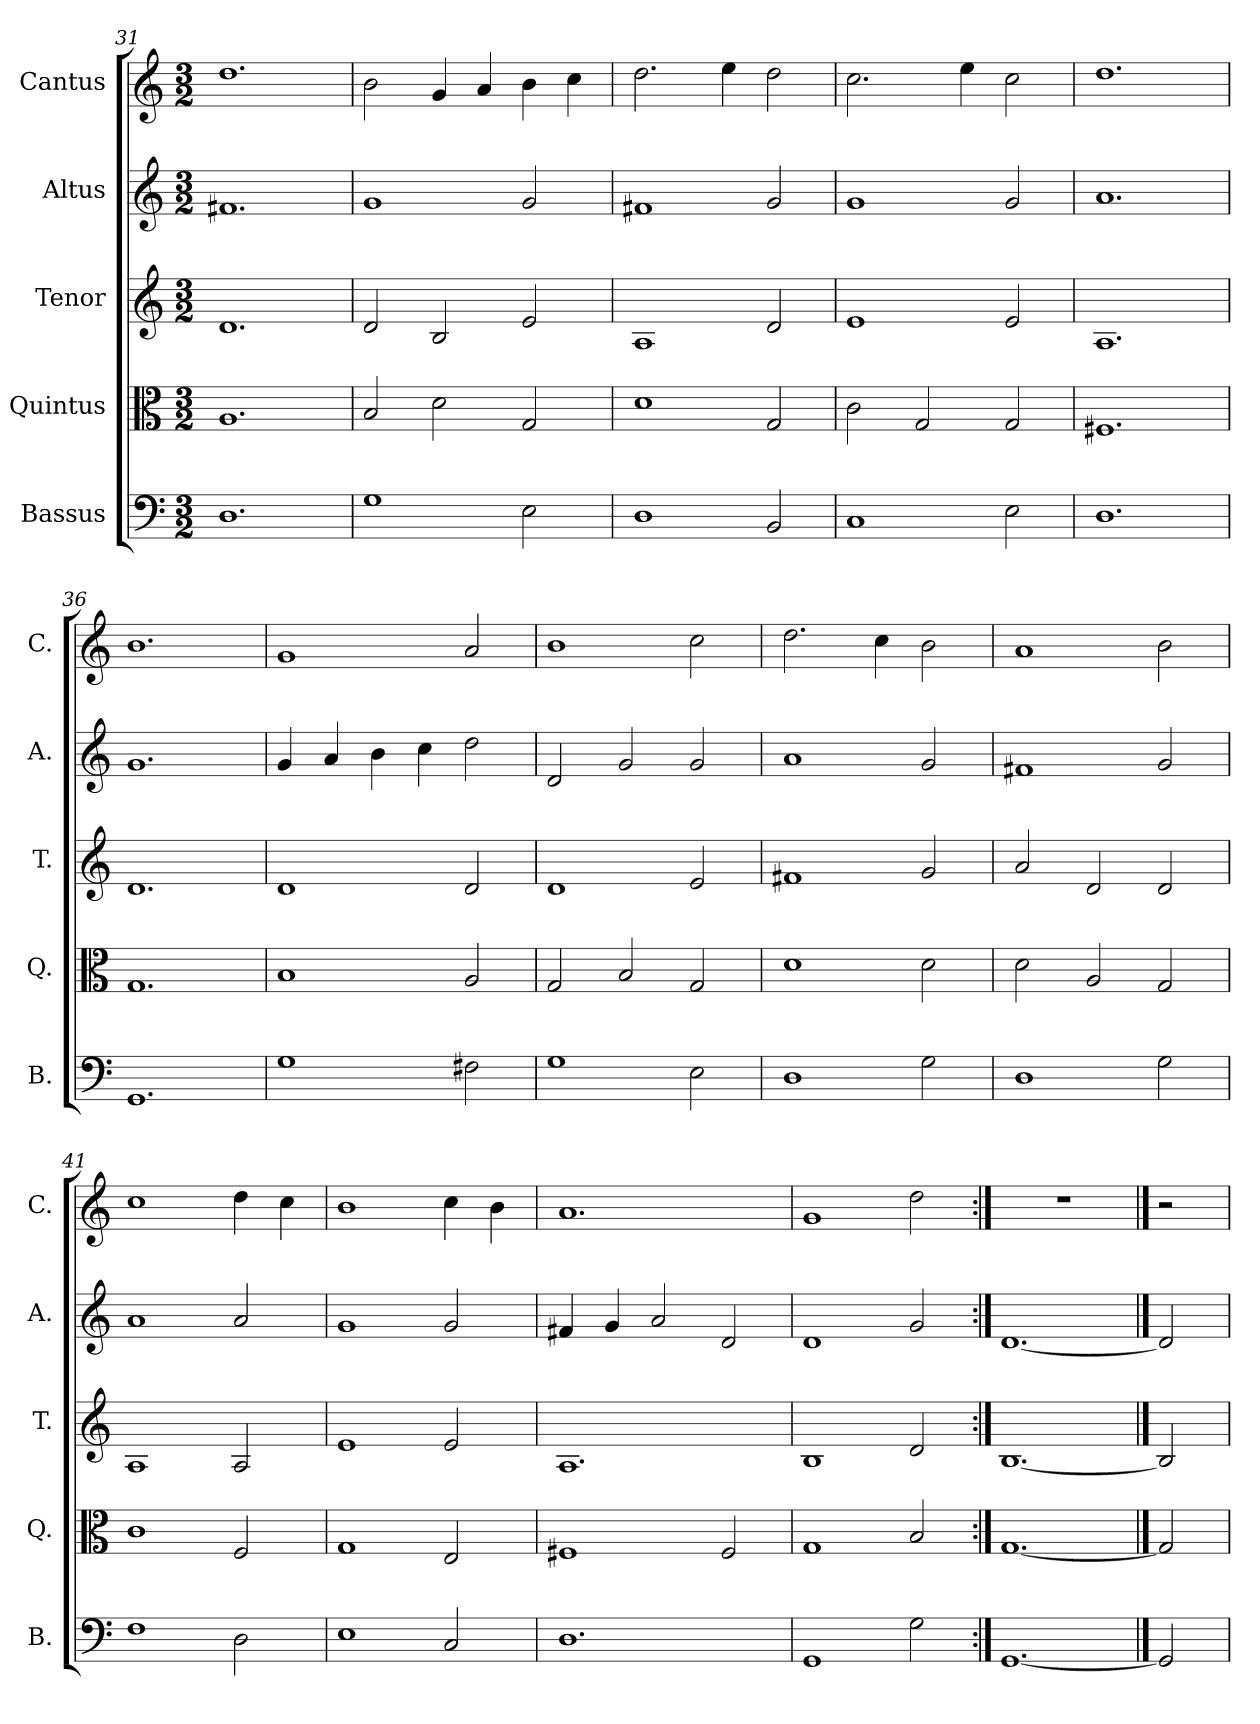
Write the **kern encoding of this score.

**kern	**kern	**kern	**kern	**kern
*part5	*part4	*part3	*part2	*part1
*staff5	*staff4	*staff3	*staff2	*staff1
*I"Bassus	*I"Quintus	*I"Tenor	*I"Altus	*I"Cantus
*I'B.	*I'Q.	*I'T.	*I'A.	*I'C.
*clefF4	*clefC3	*clefG2	*clefG2	*clefG2
*k[]	*k[]	*k[]	*k[]	*k[]
*M3/2	*M3/2	*M3/2	*M3/2	*M3/2
=31	=31	=31	=31	=31
1.D	1.A	1.d	1.f#X	1.dd
=32	=32	=32	=32	=32
1G	2B/	2d/	1g	2b\
.	2d\	2B/	.	4g/
.	.	.	.	4a/
2E\	2G/	2e/	2g/	4b\
.	.	.	.	4cc\
!!LO:PB:g=z
=33	=33	=33	=33	=33
1D	1d	1A	1f#X	2.dd\
.	.	.	.	4ee\
2BB/	2G/	2d/	2g/	2dd\
=34	=34	=34	=34	=34
1C	2c\	1e	1g	2.cc\
.	2G/	.	.	.
.	.	.	.	4ee\
2E\	2G/	2e/	2g/	2cc\
=35	=35	=35	=35	=35
1.D	1.F#X	1.A	1.a	1.dd
=36	=36	=36	=36	=36
1.GG	1.G	1.d	1.g	1.b
=37	=37	=37	=37	=37
1G	1B	1d	4g/	1g
.	.	.	4a/	.
.	.	.	4b\	.
.	.	.	4cc\	.
2F#X\	2A/	2d/	2dd\	2a/
=38	=38	=38	=38	=38
1G	2G/	1d	2d/	1b
.	2B/	.	2g/	.
2E\	2G/	2e/	2g/	2cc\
=39	=39	=39	=39	=39
1D	1d	1f#X	1a	2.dd\
.	.	.	.	4cc\
2G\	2d\	2g/	2g/	2b\
!!LO:PB:g=z
=40	=40	=40	=40	=40
1D	2d\	2a/	1f#X	1a
.	2A/	2d/	.	.
2G\	2G/	2d/	2g/	2b\
=41	=41	=41	=41	=41
1F	1c	1A	1a	1cc
2D\	2F/	2A/	2a/	4dd\
.	.	.	.	4cc\
=42	=42	=42	=42	=42
1E	1G	1e	1g	1b
2C/	2E/	2e/	2g/	4cc\
.	.	.	.	4b\
=43	=43	=43	=43	=43
1.D	1F#X	1.A	4f#X/	1.a
.	.	.	4g/	.
.	.	.	2a/	.
.	2F#/	.	2d/	.
=44	=44	=44	=44	=44
1GG	1G	1B	1d	1g
2G\	2B/	2d/	2g/	2dd\
=45:|!	=45:|!	=45:|!	=45:|!	=45:|!
[1.GG	[1.G	[1.B	[1.d	1.r
==46	==46	==46	==46	==46
2GG]	2G]	2B]	2d]	2r
=	=	=	=	=
*-	*-	*-	*-	*-
